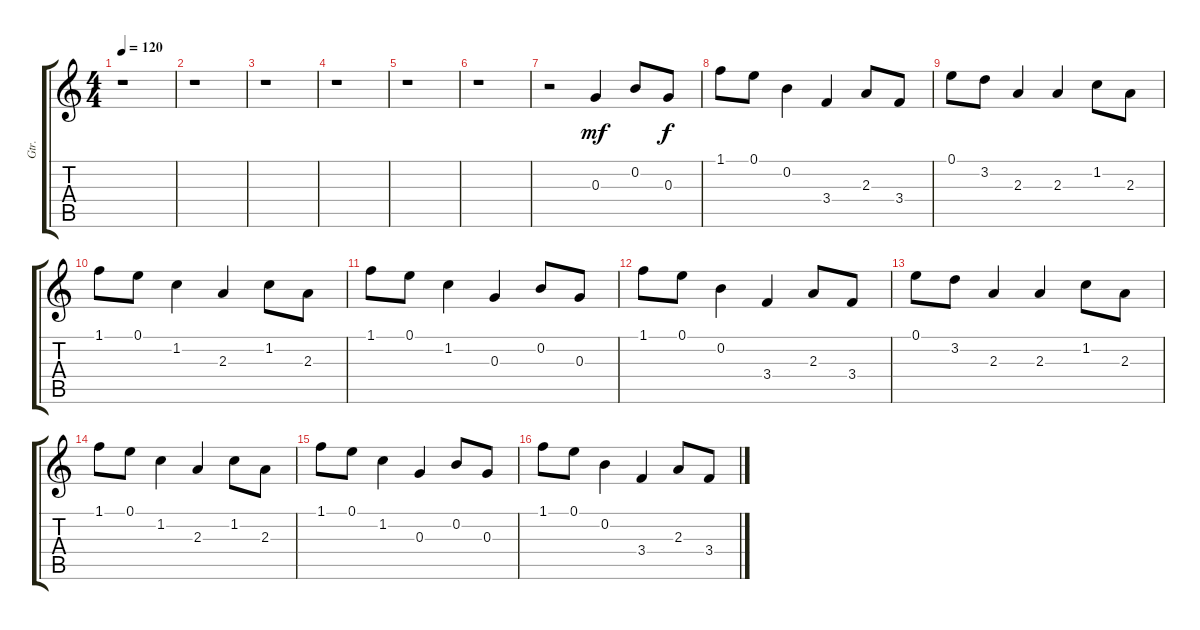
\track ("Gtr." "Gtr.") {instrument acousticguitarsteel}
\staff {score tabs}
\tuning (E4 B3 G3 D3 A2 E2) {hide}
\ts (4 4)
\tempo 120
\clef g2
\ks c
r.1{dy ff} |
r.1 |
r.1 |
r.1 |
r.1 |
r.1 |
r.2 0.3.4{dy mf} 0.2.8 0.3.8{dy f} |
1.1.8 0.1.8 0.2.4 3.4.4 2.3.8 3.4.8 |
0.1.8 3.2.8 2.3.4 2.3.4 1.2.8 2.3.8 |
1.1.8 0.1.8 1.2.4 2.3.4 1.2.8 2.3.8 |
1.1.8 0.1.8 1.2.4 0.3.4 0.2.8 0.3.8 |
1.1.8 0.1.8 0.2.4 3.4.4 2.3.8 3.4.8 |
0.1.8 3.2.8 2.3.4 2.3.4 1.2.8 2.3.8 |
1.1.8 0.1.8 1.2.4 2.3.4 1.2.8 2.3.8 |
1.1.8 0.1.8 1.2.4 0.3.4 0.2.8 0.3.8 |
1.1.8 0.1.8 0.2.4 3.4.4 2.3.8 3.4.8
